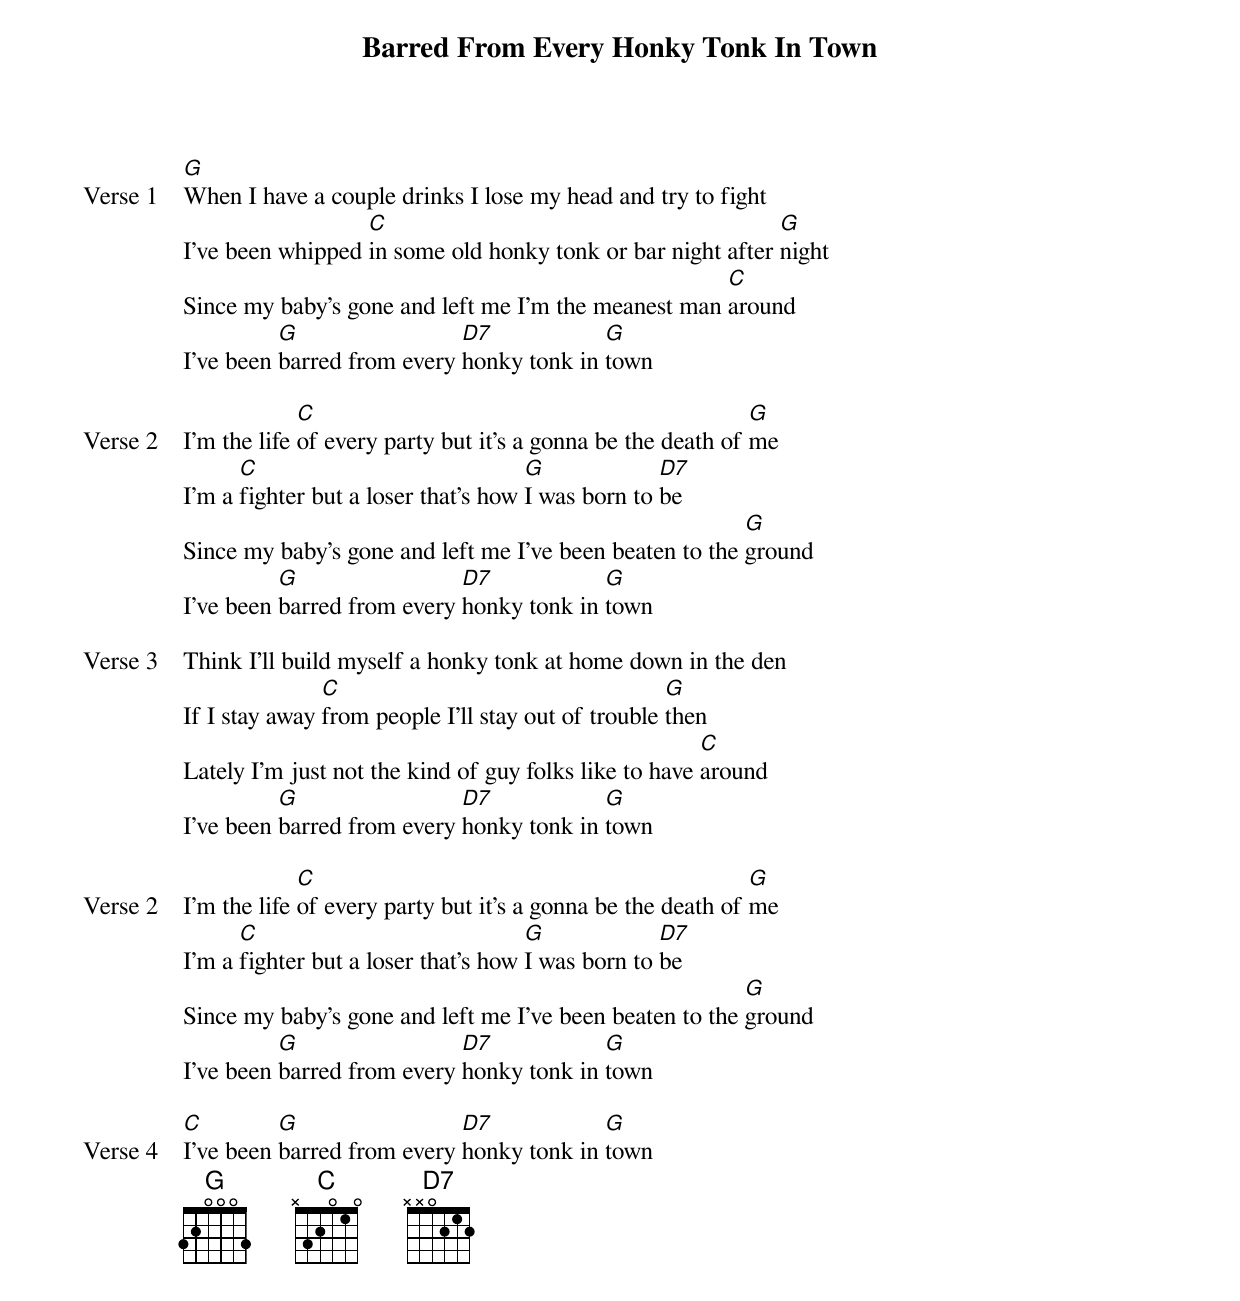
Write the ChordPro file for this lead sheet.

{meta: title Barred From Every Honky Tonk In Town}
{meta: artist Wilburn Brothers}
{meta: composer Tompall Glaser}
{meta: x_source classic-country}
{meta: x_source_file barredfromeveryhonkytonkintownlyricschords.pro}
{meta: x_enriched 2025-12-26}

{start_of_verse: Verse 1}
[G]When I have a couple drinks I lose my head and try to fight
I’ve been whipped [C]in some old honky tonk or bar night after [G]night
Since my baby's gone and left me I'm the meanest man [C]around
I've been [G]barred from every [D7]honky tonk in [G]town
{end_of_verse}

{start_of_verse: Verse 2}
I'm the life [C]of every party but it's a gonna be the death of [G]me
I'm a [C]fighter but a loser that's how [G]I was born to [D7]be
Since my baby's gone and left me I've been beaten to the [G]ground
I've been [G]barred from every [D7]honky tonk in [G]town
{end_of_verse}

{start_of_verse: Verse 3}
Think I'll build myself a honky tonk at home down in the den
If I stay away [C]from people I'll stay out of trouble [G]then
Lately I'm just not the kind of guy folks like to have [C]around
I've been [G]barred from every [D7]honky tonk in [G]town
{end_of_verse}

{start_of_verse: Verse 2}
I'm the life [C]of every party but it's a gonna be the death of [G]me
I'm a [C]fighter but a loser that's how [G]I was born to [D7]be
Since my baby's gone and left me I've been beaten to the [G]ground
I've been [G]barred from every [D7]honky tonk in [G]town
{end_of_verse}

{start_of_verse: Verse 4}
[C]I've been [G]barred from every [D7]honky tonk in [G]town
{end_of_verse}
